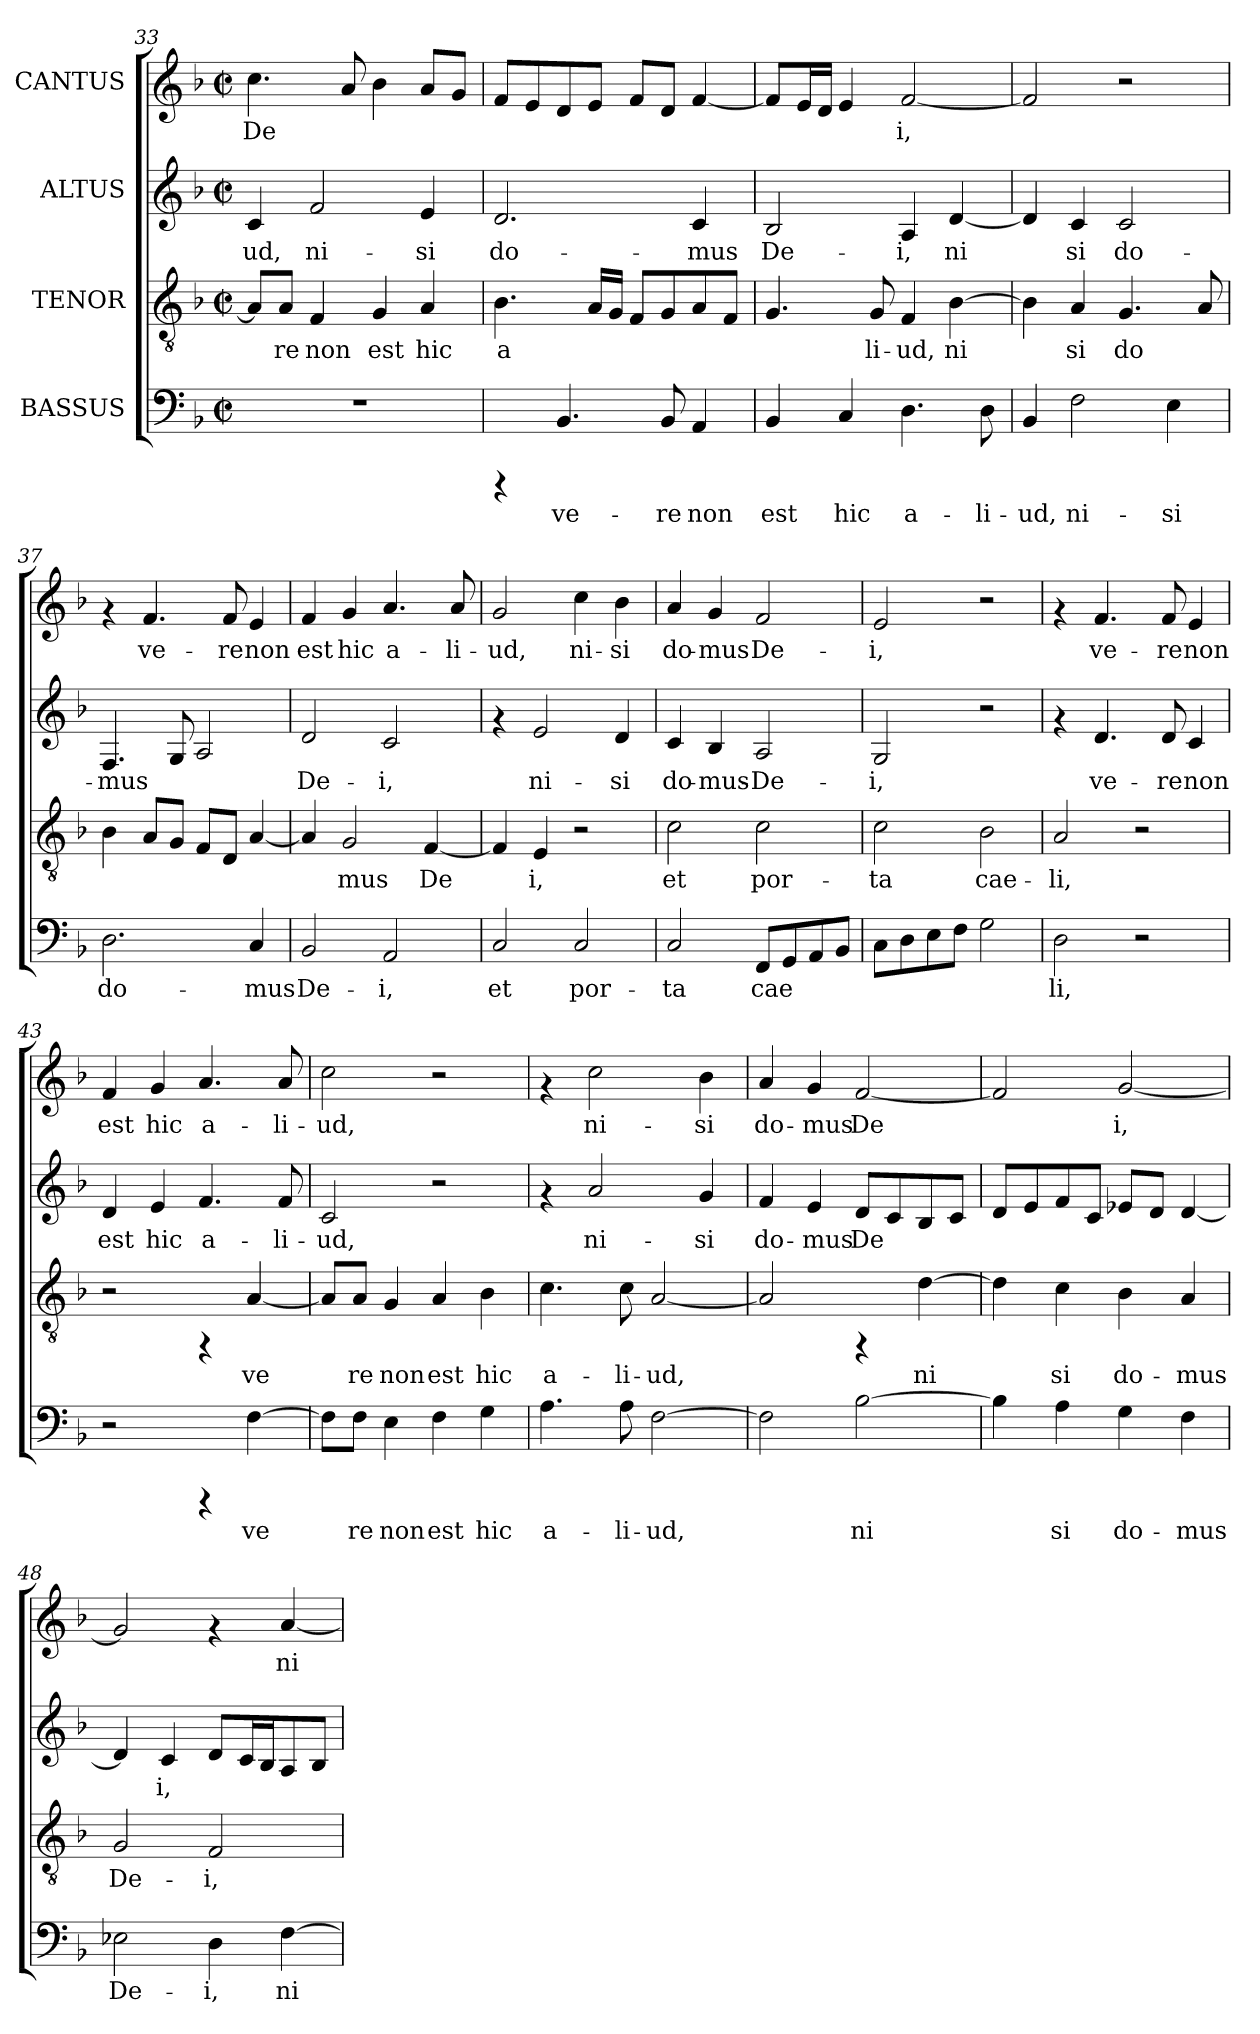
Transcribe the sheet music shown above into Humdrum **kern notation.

**kern	**text	**kern	**text	**kern	**text	**kern	**text
*part4	*part4	*part3	*part3	*part2	*part2	*part1	*part1
*staff4	*staff4	*staff3	*staff3	*staff2	*staff2	*staff1	*staff1
*I"BASSUS	*	*I"TENOR	*	*I"ALTUS	*	*I"CANTUS	*
*clefF4	*	*clefGv2	*	*clefG2	*	*clefG2	*
*k[b-]	*	*k[b-]	*	*k[b-]	*	*k[b-]	*
*F:	*	*F:	*	*F:	*	*F:	*
*M2/2	*	*M2/2	*	*M2/2	*	*M2/2	*
*met(c|)	*	*met(c|)	*	*met(c|)	*	*met(c|)	*
=33	=33	=33	=33	=33	=33	=33	=33
!	!	!	!LO:LY:b:cj	!	!LO:LY:b:cj	!	!LO:LY:b:cj
1r	.	8A/L]	--	4c/	-ud,	4.cc\	De-
!	!	!	!LO:LY:b:cj	!	!	!	!
.	.	8A/J	-re	.	.	.	.
!	!	!	!LO:LY:b:cj	!	!LO:LY:b:cj	!	!
.	.	4F/	non	2f/	ni-	.	.
!	!	!	!	!	!	!	!LO:LY:b:cj
.	.	.	.	.	.	8a/	--
!	!	!	!LO:LY:b:cj	!	!	!	!LO:LY:b:cj
.	.	4G/	est	.	.	4b-\	--
!	!	!	!LO:LY:b:cj	!	!LO:LY:b:cj	!	!LO:LY:b:cj
.	.	4A/	hic	4e/	-si	8a/L	--
!	!	!	!	!	!	!	!LO:LY:b:cj
.	.	.	.	.	.	8g/J	--
=34	=34	=34	=34	=34	=34	=34	=34
!	!	!	!LO:LY:b:cj	!	!LO:LY:b:cj	!	!LO:LY:b:cj
4rCCC	.	4.B-\	a-	2.d/	do-	8f/L	--
!	!	!	!	!	!	!	!LO:LY:b:cj
.	.	.	.	.	.	8e/	--
!	!LO:LY:b:cj	!	!	!	!	!	!LO:LY:b:cj
4.BB-/	ve-	.	.	.	.	8d/	--
!	!	!	!LO:LY:b:cj	!	!	!	!LO:LY:b:cj
.	.	16A/L	--	.	.	8e/J	--
!	!	!	!LO:LY:b:cj	!	!	!	!
.	.	16G/J	--	.	.	.	.
!	!	!	!LO:LY:b:cj	!	!	!	!LO:LY:b:cj
.	.	8F/L	--	.	.	8f/L	--
!	!LO:LY:b:cj	!	!LO:LY:b:cj	!	!	!	!LO:LY:b:cj
8BB-/	-re	8G/	--	.	.	8d/J	--
!	!LO:LY:b:cj	!	!LO:LY:b:cj	!	!LO:LY:b:cj	!	!LO:LY:b:cj
4AA/	non	8A/	--	4c/	-mus	[<4f/	--
!	!	!	!LO:LY:b:cj	!	!	!	!
.	.	8F/J	--	.	.	.	.
=35	=35	=35	=35	=35	=35	=35	=35
!	!LO:LY:b:cj	!	!LO:LY:b:cj	!	!LO:LY:b:cj	!	!LO:LY:b:cj
4BB-/	est	4.G/	--	2B-/	De-	8f/L]	--
!	!	!	!	!	!	!	!LO:LY:b:cj
.	.	.	.	.	.	16e/	--
!	!	!	!	!	!	!	!LO:LY:b:cj
.	.	.	.	.	.	16d/J	--
!	!LO:LY:b:cj	!	!	!	!	!	!LO:LY:b:cj
4C/	hic	.	.	.	.	4e/	--
!	!	!	!LO:LY:b:cj	!	!	!	!
.	.	8G/	-li-	.	.	.	.
!	!LO:LY:b:cj	!	!LO:LY:b:cj	!	!LO:LY:b:cj	!	!LO:LY:b:cj
4.D\	a-	4F/	-ud,	4A/	-i,	[<2f/	-i,
!	!	!	!LO:LY:b:cj	!	!LO:LY:b:cj	!	!
.	.	[>4B-\	ni-	[<4d/	ni-	.	.
!	!LO:LY:b:cj	!	!	!	!	!	!
8D\	-li-	.	.	.	.	.	.
=36	=36	=36	=36	=36	=36	=36	=36
!	!LO:LY:b:cj	!	!LO:LY:b:cj	!	!LO:LY:b:cj	!	!LO:LY:b:cj
4BB-/	-ud,	4B-\]	--	4d/]	--	2f/]	.
!	!LO:LY:b:cj	!	!LO:LY:b:cj	!	!LO:LY:b:cj	!	!
2F\	ni-	4A/	-si	4c/	-si	.	.
!	!	!	!LO:LY:b:cj	!	!LO:LY:b:cj	!	!
.	.	4.G/	do-	2c/	do-	2r	.
!	!LO:LY:b:cj	!	!	!	!	!	!
4E\	-si	.	.	.	.	.	.
!	!	!	!LO:LY:b:cj	!	!	!	!
.	.	8A/	--	.	.	.	.
=37	=37	=37	=37	=37	=37	=37	=37
!	!LO:LY:b:cj	!	!LO:LY:b:cj	!	!LO:LY:b:cj	!	!
2.D\	do-	4B-\	--	4.F/	-mus	4rf	.
!	!	!	!LO:LY:b:cj	!	!	!	!LO:LY:b:cj
.	.	8A/L	--	.	.	4.f/	ve-
!	!	!	!LO:LY:b:cj	!	!LO:LY:b:cj	!	!
.	.	8G/J	--	8G/	.	.	.
!	!	!	!LO:LY:b:cj	!	!LO:LY:b:cj	!	!
.	.	8F/L	--	2A/	.	.	.
!	!	!	!LO:LY:b:cj	!	!	!	!LO:LY:b:cj
.	.	8D/J	--	.	.	8f/	-re
!	!LO:LY:b:cj	!	!LO:LY:b:cj	!	!	!	!LO:LY:b:cj
4C/	-mus	[<4A/	--	.	.	4e/	non
!!LO:LB:g=z
=38	=38	=38	=38	=38	=38	=38	=38
!	!LO:LY:b:cj	!	!LO:LY:b:cj	!	!LO:LY:b:cj	!	!LO:LY:b:cj
2BB-/	De-	4A/]	--	2d/	De-	4f/	est
!	!	!	!LO:LY:b:cj	!	!	!	!LO:LY:b:cj
.	.	2G/	-mus	.	.	4g/	hic
!	!LO:LY:b:cj	!	!	!	!LO:LY:b:cj	!	!LO:LY:b:cj
2AA/	-i,	.	.	2c/	-i,	4.a/	a-
!	!	!	!LO:LY:b:cj	!	!	!	!
.	.	[<4F/	De-	.	.	.	.
!	!	!	!	!	!	!	!LO:LY:b:cj
.	.	.	.	.	.	8a/	-li-
=39	=39	=39	=39	=39	=39	=39	=39
!	!LO:LY:b:cj	!	!LO:LY:b:cj	!	!	!	!LO:LY:b:cj
2C/	et	4F/]	--	4rf	.	2g/	-ud,
!	!	!	!LO:LY:b:cj	!	!LO:LY:b:cj	!	!
.	.	4E/	-i,	2e/	ni-	.	.
!	!LO:LY:b:cj	!	!	!	!	!	!LO:LY:b:cj
2C/	por-	2r	.	.	.	4cc\	ni-
!	!	!	!	!	!LO:LY:b:cj	!	!LO:LY:b:cj
.	.	.	.	4d/	-si	4b-\	-si
=40	=40	=40	=40	=40	=40	=40	=40
!	!LO:LY:b:cj	!	!LO:LY:b:cj	!	!LO:LY:b:cj	!	!LO:LY:b:cj
2C/	-ta	2c\	et	4c/	do-	4a/	do-
!	!	!	!	!	!LO:LY:b:cj	!	!LO:LY:b:cj
.	.	.	.	4B-/	-mus-	4g/	-mus
!	!LO:LY:b:cj	!	!LO:LY:b:cj	!	!LO:LY:b:cj	!	!LO:LY:b:cj
8FF/L	cae-	2c\	por-	2A/	-De-	2f/	De-
!	!LO:LY:b:cj	!	!	!	!	!	!
8GG/	--	.	.	.	.	.	.
!	!LO:LY:b:cj	!	!	!	!	!	!
8AA/	--	.	.	.	.	.	.
!	!LO:LY:b:cj	!	!	!	!	!	!
8BB-/J	--	.	.	.	.	.	.
=41	=41	=41	=41	=41	=41	=41	=41
!	!LO:LY:b:cj	!	!LO:LY:b:cj	!	!LO:LY:b:cj	!	!LO:LY:b:cj
8C\L	--	2c\	-ta	2G/	-i,	2e/	-i,
!	!LO:LY:b:cj	!	!	!	!	!	!
8D\	--	.	.	.	.	.	.
!	!LO:LY:b:cj	!	!	!	!	!	!
8E\	--	.	.	.	.	.	.
!	!LO:LY:b:cj	!	!	!	!	!	!
8F\J	--	.	.	.	.	.	.
!	!LO:LY:b:cj	!	!LO:LY:b:cj	!	!	!	!
2G\	--	2B-\	cae-	2r	.	2r	.
=42	=42	=42	=42	=42	=42	=42	=42
!	!LO:LY:b:cj	!	!LO:LY:b:cj	!	!	!	!
2D\	-li,	2A/	-li,	4rf	.	4rf	.
!	!	!	!	!	!LO:LY:b:cj	!	!LO:LY:b:cj
.	.	.	.	4.d/	ve-	4.f/	ve-
2r	.	2r	.	.	.	.	.
!	!	!	!	!	!LO:LY:b:cj	!	!LO:LY:b:cj
.	.	.	.	8d/	-re	8f/	-re
!	!	!	!	!	!LO:LY:b:cj	!	!LO:LY:b:cj
.	.	.	.	4c/	non	4e/	non
=43	=43	=43	=43	=43	=43	=43	=43
!	!	!	!	!	!LO:LY:b:cj	!	!LO:LY:b:cj
2r	.	2r	.	4d/	est	4f/	est
!	!	!	!	!	!LO:LY:b:cj	!	!LO:LY:b:cj
.	.	.	.	4e/	hic	4g/	hic
!	!	!	!	!	!LO:LY:b:cj	!	!LO:LY:b:cj
4rCCC	.	4rFF	.	4.f/	a-	4.a/	a-
!	!LO:LY:b:cj	!	!LO:LY:b:cj	!	!	!	!
[<4F\	ve-	[<4A/	ve-	.	.	.	.
!	!	!	!	!	!LO:LY:b:cj	!	!LO:LY:b:cj
.	.	.	.	8f/	-li-	8a/	-li-
!!LO:PB:g=z
=44	=44	=44	=44	=44	=44	=44	=44
!	!LO:LY:b:cj	!	!LO:LY:b:cj	!	!LO:LY:b:cj	!	!LO:LY:b:cj
8F\L]	--	8A/L]	--	2c/	-ud,	2cc\	-ud,
!	!LO:LY:b:cj	!	!LO:LY:b:cj	!	!	!	!
8F\J	-re	8A/J	-re	.	.	.	.
!	!LO:LY:b:cj	!	!LO:LY:b:cj	!	!	!	!
4E\	non	4G/	non	.	.	.	.
!	!LO:LY:b:cj	!	!LO:LY:b:cj	!	!	!	!
4F\	est	4A/	est	2r	.	2r	.
!	!LO:LY:b:cj	!	!LO:LY:b:cj	!	!	!	!
4G\	hic	4B-\	hic	.	.	.	.
=45	=45	=45	=45	=45	=45	=45	=45
!	!LO:LY:b:cj	!	!LO:LY:b:cj	!	!	!	!
4.A\	a-	4.c\	a-	4rf	.	4rf	.
!	!	!	!	!	!LO:LY:b:cj	!	!LO:LY:b:cj
.	.	.	.	2a/	ni-	2cc\	ni-
!	!LO:LY:b:cj	!	!LO:LY:b:cj	!	!	!	!
8A\	-li-	8c\	-li-	.	.	.	.
!	!LO:LY:b:cj	!	!LO:LY:b:cj	!	!	!	!
[>2F\	-ud,	[<2A/	-ud,	.	.	.	.
!	!	!	!	!	!LO:LY:b:cj	!	!LO:LY:b:cj
.	.	.	.	4g/	-si	4b-\	-si
=46	=46	=46	=46	=46	=46	=46	=46
!	!LO:LY:b:cj	!	!LO:LY:b:cj	!	!LO:LY:b:cj	!	!LO:LY:b:cj
2F\]	.	2A/]	.	4f/	do-	4a/	do-
!	!	!	!	!	!LO:LY:b:cj	!	!LO:LY:b:cj
.	.	.	.	4e/	-mus	4g/	-mus
!	!LO:LY:b:cj	!	!	!	!LO:LY:b:cj	!	!LO:LY:b:cj
[>2B-\	ni-	4rFF	.	8d/L	De-	[<2f/	De-
!	!	!	!	!	!LO:LY:b:cj	!	!
.	.	.	.	8c/	--	.	.
!	!	!	!LO:LY:b:cj	!	!LO:LY:b:cj	!	!
.	.	[>4d\	ni-	8B-/	--	.	.
!	!	!	!	!	!LO:LY:b:cj	!	!
.	.	.	.	8c/J	--	.	.
=47	=47	=47	=47	=47	=47	=47	=47
!	!LO:LY:b:cj	!	!LO:LY:b:cj	!	!LO:LY:b:cj	!	!LO:LY:b:cj
4B-\]	--	4d\]	--	8d/L	--	2f/]	--
!	!	!	!	!	!LO:LY:b:cj	!	!
.	.	.	.	8e/	--	.	.
!	!LO:LY:b:cj	!	!LO:LY:b:cj	!	!LO:LY:b:cj	!	!
4A\	-si	4c\	-si	8f/	--	.	.
!	!	!	!	!	!LO:LY:b:cj	!	!
.	.	.	.	8c/J	--	.	.
!	!LO:LY:b:cj	!	!LO:LY:b:cj	!	!LO:LY:b:cj	!	!LO:LY:b:cj
4G\	do-	4B-\	do-	8e-X/L	--	[<2g/	-i,
!	!	!	!	!	!LO:LY:b:cj	!	!
.	.	.	.	8d/J	--	.	.
!	!LO:LY:b:cj	!	!LO:LY:b:cj	!	!LO:LY:b:cj	!	!
4F\	-mus	4A/	-mus	[<4d/	--	.	.
=48	=48	=48	=48	=48	=48	=48	=48
!	!LO:LY:b:cj	!	!LO:LY:b:cj	!	!LO:LY:b:cj	!	!LO:LY:b:cj
2E-X\	De-	2G/	De-	4d/]	--	2g/]	.
!	!	!	!	!	!LO:LY:b:cj	!	!
.	.	.	.	4c/	-i,	.	.
!	!LO:LY:b:cj	!	!LO:LY:b:cj	!	!LO:LY:b:cj	!	!
4D\	-i,	2F/	-i,	8d/L	.	4rf	.
!	!	!	!	!	!LO:LY:b:cj	!	!
.	.	.	.	16c/	.	.	.
!	!	!	!	!	!LO:LY:b:cj	!	!
.	.	.	.	16B-/	.	.	.
!	!LO:LY:b:cj	!	!	!	!LO:LY:b:cj	!	!LO:LY:b:cj
[>4F\	ni-	.	.	8A/	.	[<4a/	ni-
!	!	!	!	!	!LO:LY:b:cj	!	!
.	.	.	.	8B-/J	.	.	.
=	=	=	=	=	=	=	=
*-	*-	*-	*-	*-	*-	*-	*-
